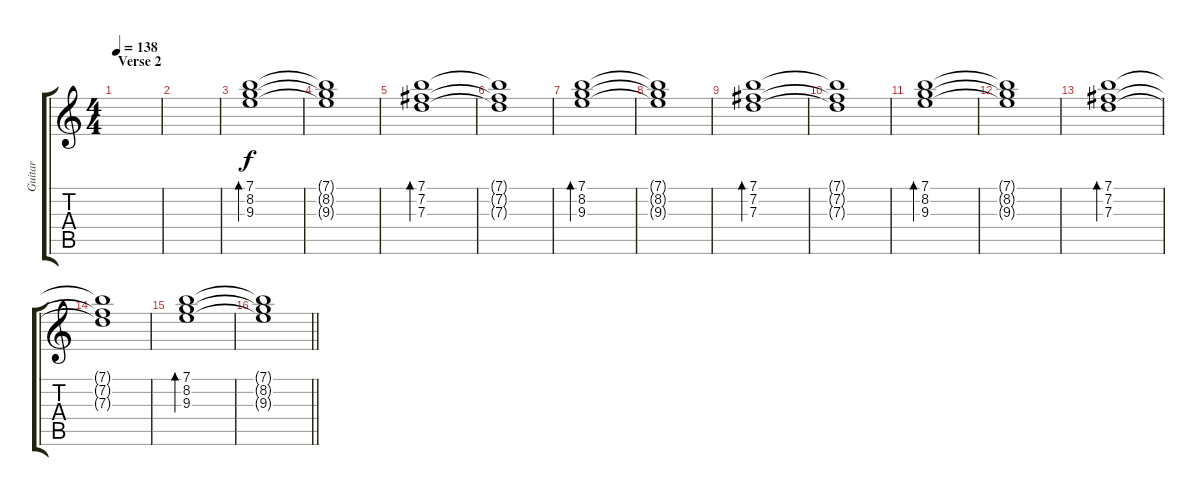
\track ("Guitar " "Guitar ") {instrument distortionguitar}
\staff {score tabs}
\tuning (E4 B3 G3 D3 A2 E2) {hide}
\ts (4 4)
\section ("" "Verse 2")
\tempo 138
\clef g2
\ks c
|
|
(7.1 8.2 9.3).1{bd 240 volume 8 instrument distortionguitar} |
(7.1{t} 8.2{t} 9.3{t}).1 |
(7.1 7.2 7.3).1{bd 240} |
(7.1{t} 7.2{t} 7.3{t}).1 |
(7.1 8.2 9.3).1{bd 240} |
(7.1{t} 8.2{t} 9.3{t}).1 |
(7.1 7.2 7.3).1{bd 240} |
(7.1{t} 7.2{t} 7.3{t}).1 |
(7.1 8.2 9.3).1{bd 240} |
(7.1{t} 8.2{t} 9.3{t}).1 |
(7.1 7.2 7.3).1{bd 240} |
(7.1{t} 7.2{t} 7.3{t}).1 |
(7.1 8.2 9.3).1{bd 240} |
\barLineRight lightlight
(7.1{t} 8.2{t} 9.3{t}).1
